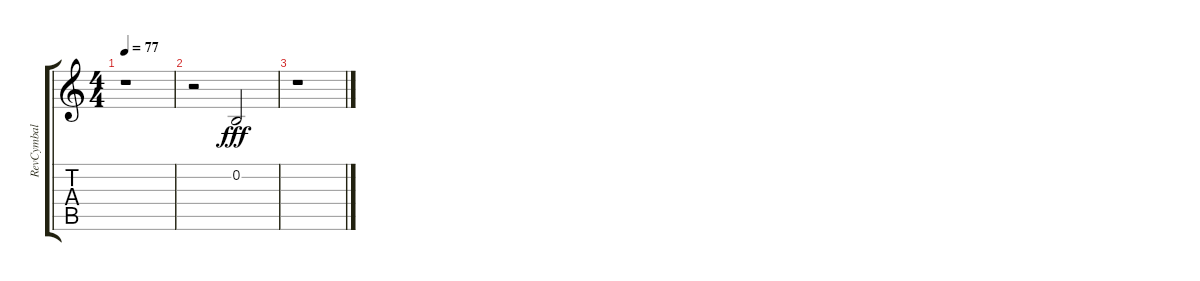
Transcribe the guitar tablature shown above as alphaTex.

\track ("RevCymbal" "RevCymbal") {instrument reversecymbal}
\staff {score tabs}
\tuning (E4 B3 G3 D3 A2 E2) {hide}
\ts (4 4)
\tempo 77
\clef g2
\ks c
r.1{dy fff} |
r.2 0.2.2{instrument reversecymbal} |
r.1
